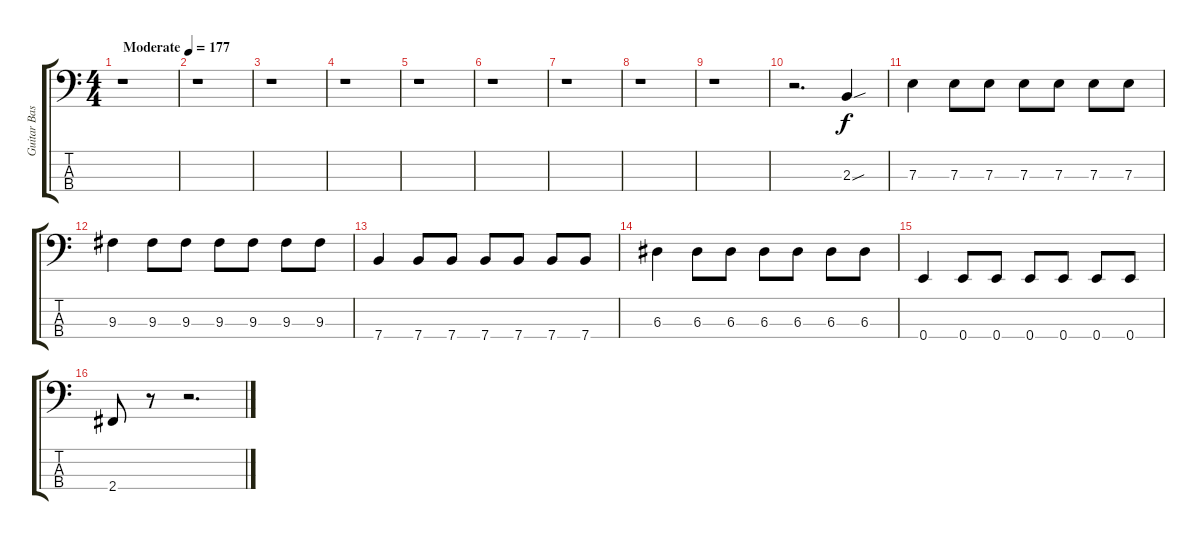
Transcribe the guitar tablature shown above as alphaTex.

\track ("Guitar Bass" "Guitar Bas") {instrument electricbassfinger}
\staff {score tabs}
\tuning (G2 D2 A1 E1) {hide}
\ts (4 4)
\tempo (177 "Moderate")
\clef f4
\ks c
r.1{dy f instrument electricbassfinger} |
r.1 |
r.1 |
r.1 |
r.1 |
r.1 |
r.1 |
r.1 |
r.1 |
r.2{d} 2.3{sou}.4 |
7.3.4 7.3.8 7.3.8 7.3.8 7.3.8 7.3.8 7.3.8 |
9.3.4 9.3.8 9.3.8 9.3.8 9.3.8 9.3.8 9.3.8 |
7.4.4 7.4.8 7.4.8 7.4.8 7.4.8 7.4.8 7.4.8 |
6.3.4 6.3.8 6.3.8 6.3.8 6.3.8 6.3.8 6.3.8 |
0.4.4 0.4.8 0.4.8 0.4.8 0.4.8 0.4.8 0.4.8 |
2.4.8 r.8 r.2{d}
